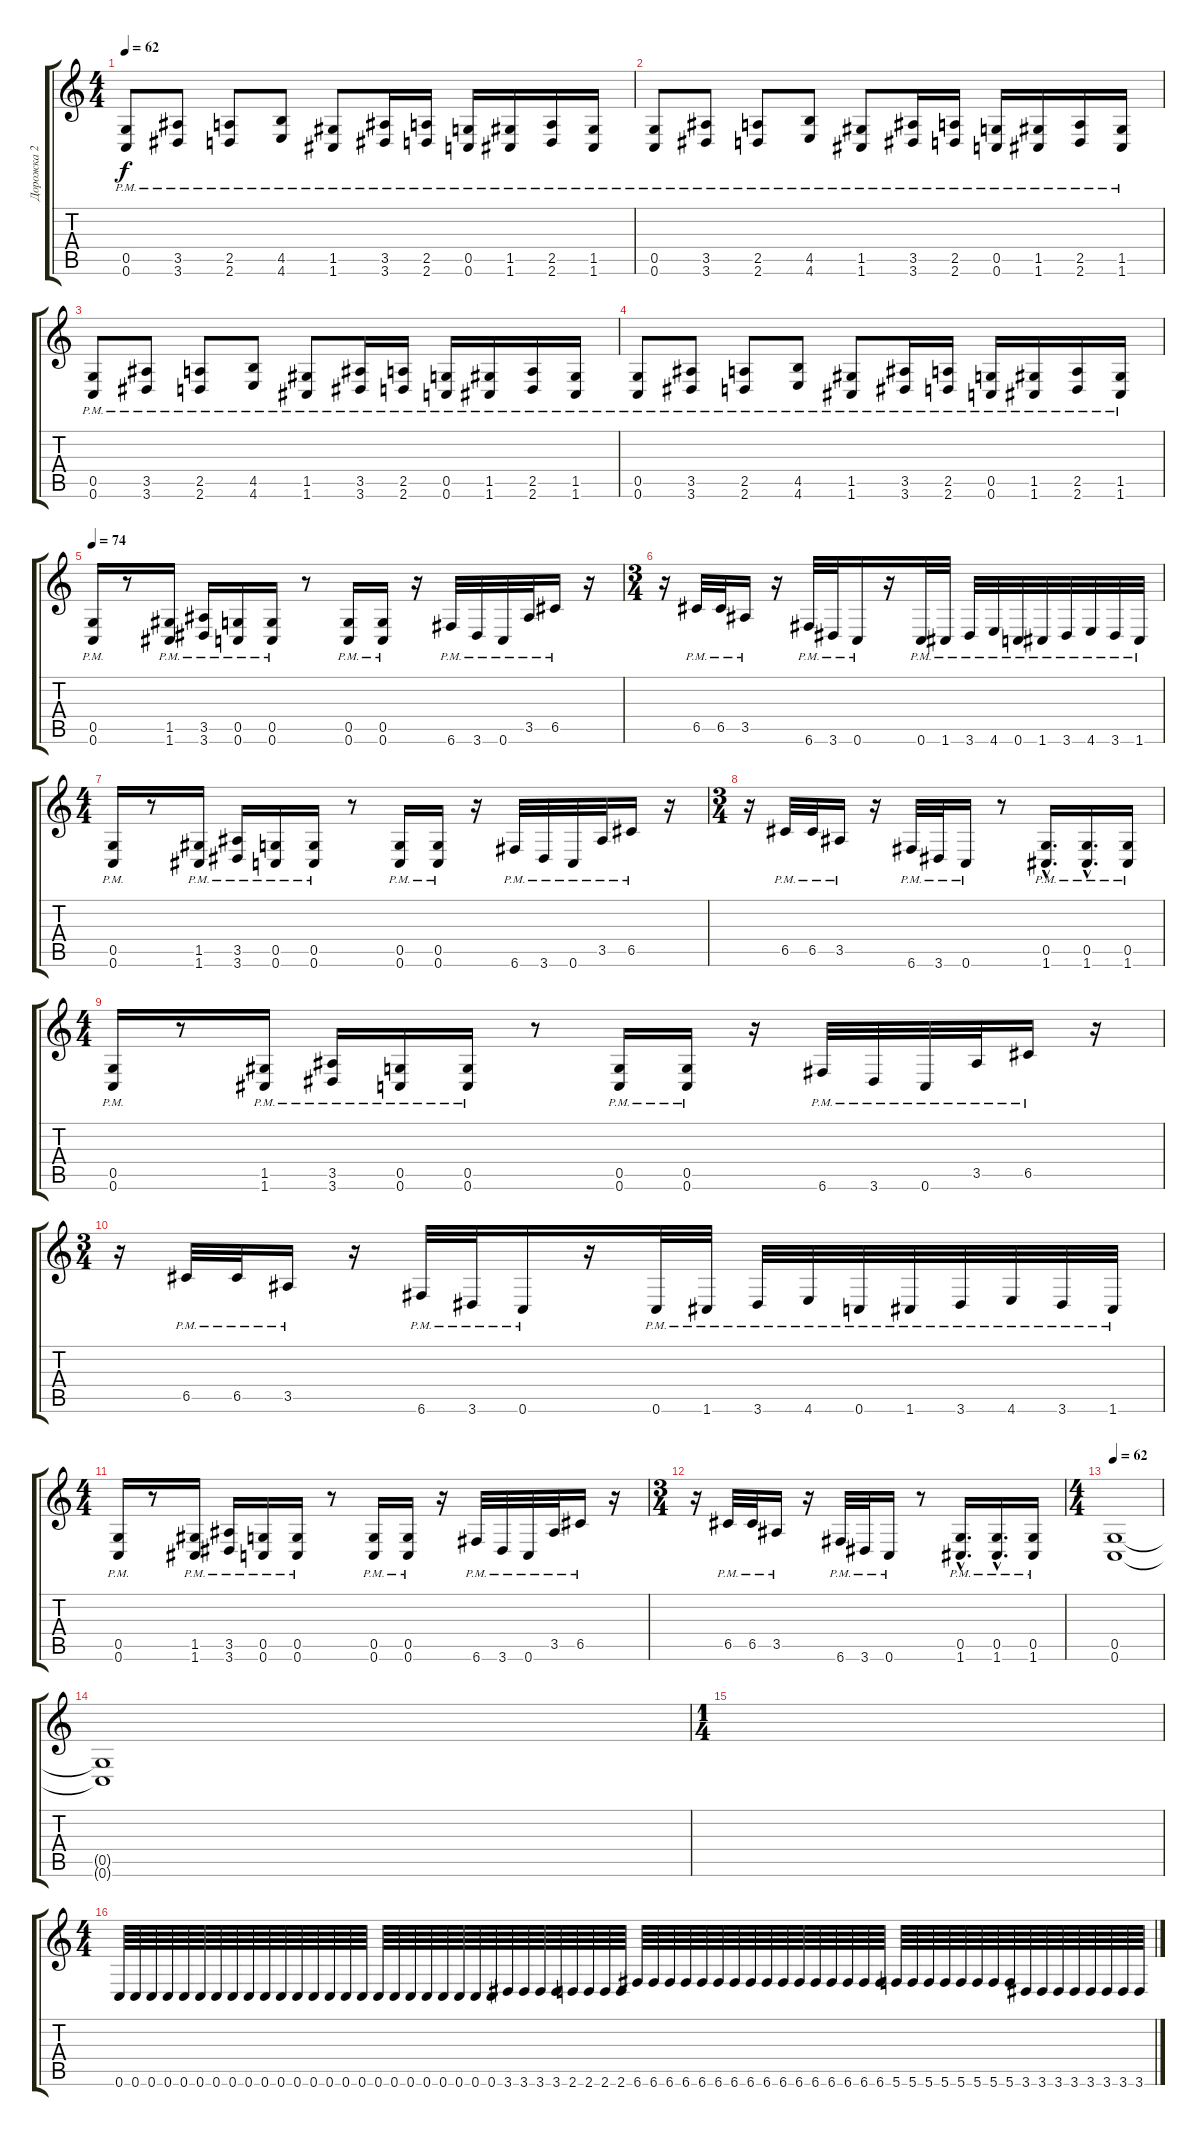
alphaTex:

\track ("Дорожка 2" "Дорожка 2") {instrument distortionguitar}
\staff {score tabs}
\tuning (D4 A3 F3 C3 G2 C2) {hide}
\ts (4 4)
\tempo 62
\clef g2
\ks c
(0.5{pm} 0.6).8{dy f} (3.5{pm} 3.6).8 (2.5{pm} 2.6).8 (4.5{pm} 4.6).8 (1.5{pm} 1.6).8 (3.5{pm} 3.6{pm}).16 (2.5{pm} 2.6{pm}).16 (0.5{pm} 0.6{pm}).16 (1.5{pm} 1.6{pm}).16 (2.5{pm} 2.6{pm}).16 (1.5{pm} 1.6{pm}).16 |
(0.5{pm} 0.6).8 (3.5{pm} 3.6).8 (2.5{pm} 2.6).8 (4.5{pm} 4.6).8 (1.5{pm} 1.6).8 (3.5{pm} 3.6{pm}).16 (2.5{pm} 2.6{pm}).16 (0.5{pm} 0.6{pm}).16 (1.5{pm} 1.6{pm}).16 (2.5{pm} 2.6{pm}).16 (1.5{pm} 1.6{pm}).16 |
(0.5{pm} 0.6).8 (3.5{pm} 3.6).8 (2.5{pm} 2.6).8 (4.5{pm} 4.6).8 (1.5{pm} 1.6).8 (3.5{pm} 3.6{pm}).16 (2.5{pm} 2.6{pm}).16 (0.5{pm} 0.6{pm}).16 (1.5{pm} 1.6{pm}).16 (2.5{pm} 2.6{pm}).16 (1.5{pm} 1.6{pm}).16 |
(0.5{pm} 0.6).8 (3.5{pm} 3.6).8 (2.5{pm} 2.6).8 (4.5{pm} 4.6).8 (1.5{pm} 1.6).8 (3.5{pm} 3.6{pm}).16 (2.5{pm} 2.6{pm}).16 (0.5{pm} 0.6{pm}).16 (1.5{pm} 1.6{pm}).16 (2.5{pm} 2.6{pm}).16 (1.5{pm} 1.6{pm}).16 |
\tempo 74
(0.5{pm} 0.6{pm}).16 r.8 (1.5{pm} 1.6{pm}).16 (3.5{pm} 3.6{pm}).16 (0.5{pm} 0.6{pm}).16 (0.5{pm} 0.6{pm}).16 r.8 (0.5{pm} 0.6{pm}).16 (0.5{pm} 0.6{pm}).16 r.16 6.6{pm}.32 3.6{pm}.32 0.6{pm}.32 3.5{pm}.32 6.5{pm}.16 r.16 |
\ts (3 4)
r.16 6.5{pm}.32 6.5{pm}.32 3.5{pm}.16 r.16 6.6{pm}.32 3.6{pm}.32 0.6{pm}.16 r.16 0.6{pm}.32 1.6{pm}.32 3.6{pm}.32 4.6{pm}.32 0.6{pm}.32 1.6{pm}.32 3.6{pm}.32 4.6{pm}.32 3.6{pm}.32 1.6{pm}.32 |
\ts (4 4)
(0.5{pm} 0.6{pm}).16 r.8 (1.5{pm} 1.6{pm}).16 (3.5{pm} 3.6{pm}).16 (0.5{pm} 0.6{pm}).16 (0.5{pm} 0.6{pm}).16 r.8 (0.5{pm} 0.6{pm}).16 (0.5{pm} 0.6{pm}).16 r.16 6.6{pm}.32 3.6{pm}.32 0.6{pm}.32 3.5{pm}.32 6.5{pm}.16 r.16 |
\ts (3 4)
r.16 6.5{pm}.32 6.5{pm}.32 3.5{pm}.16 r.16 6.6{pm}.32 3.6{pm}.32 0.6{pm}.16 r.8 (0.5{hac pm} 1.6{hac}).16{d} (0.5{hac pm} 1.6{hac}).16{d} (0.5{pm} 1.6).16 |
\ts (4 4)
(0.5{pm} 0.6{pm}).16 r.8 (1.5{pm} 1.6{pm}).16 (3.5{pm} 3.6{pm}).16 (0.5{pm} 0.6{pm}).16 (0.5{pm} 0.6{pm}).16 r.8 (0.5{pm} 0.6{pm}).16 (0.5{pm} 0.6{pm}).16 r.16 6.6{pm}.32 3.6{pm}.32 0.6{pm}.32 3.5{pm}.32 6.5{pm}.16 r.16 |
\ts (3 4)
r.16 6.5{pm}.32 6.5{pm}.32 3.5{pm}.16 r.16 6.6{pm}.32 3.6{pm}.32 0.6{pm}.16 r.16 0.6{pm}.32 1.6{pm}.32 3.6{pm}.32 4.6{pm}.32 0.6{pm}.32 1.6{pm}.32 3.6{pm}.32 4.6{pm}.32 3.6{pm}.32 1.6{pm}.32 |
\ts (4 4)
(0.5{pm} 0.6{pm}).16 r.8 (1.5{pm} 1.6{pm}).16 (3.5{pm} 3.6{pm}).16 (0.5{pm} 0.6{pm}).16 (0.5{pm} 0.6{pm}).16 r.8 (0.5{pm} 0.6{pm}).16 (0.5{pm} 0.6{pm}).16 r.16 6.6{pm}.32 3.6{pm}.32 0.6{pm}.32 3.5{pm}.32 6.5{pm}.16 r.16 |
\ts (3 4)
r.16 6.5{pm}.32 6.5{pm}.32 3.5{pm}.16 r.16 6.6{pm}.32 3.6{pm}.32 0.6{pm}.16 r.8 (0.5{hac pm} 1.6{hac}).16{d} (0.5{hac pm} 1.6{hac}).16{d} (0.5{pm} 1.6).16 |
\ts (4 4)
\tempo 62
(0.5 0.6).1{volume 11} |
(0.5{t} 0.6{t}).1{volume 9} |
\ts (1 4)
|
\ts (4 4)
0.6.64 0.6.64 0.6.64 0.6.64 0.6.64 0.6.64 0.6.64 0.6.64 0.6.64 0.6.64 0.6.64 0.6.64 0.6.64 0.6.64 0.6.64 0.6.64 0.6.64 0.6.64 0.6.64 0.6.64 0.6.64 0.6.64 0.6.64 0.6.64 3.6.64 3.6.64 3.6.64 3.6.64 2.6.64 2.6.64 2.6.64 2.6.64 6.6.64 6.6.64 6.6.64 6.6.64 6.6.64 6.6.64 6.6.64 6.6.64 6.6.64 6.6.64 6.6.64 6.6.64 6.6.64 6.6.64 6.6.64 6.6.64 5.6.64 5.6.64 5.6.64 5.6.64 5.6.64 5.6.64 5.6.64 5.6.64 3.6.64 3.6.64 3.6.64 3.6.64 3.6.64 3.6.64 3.6.64 3.6.64
